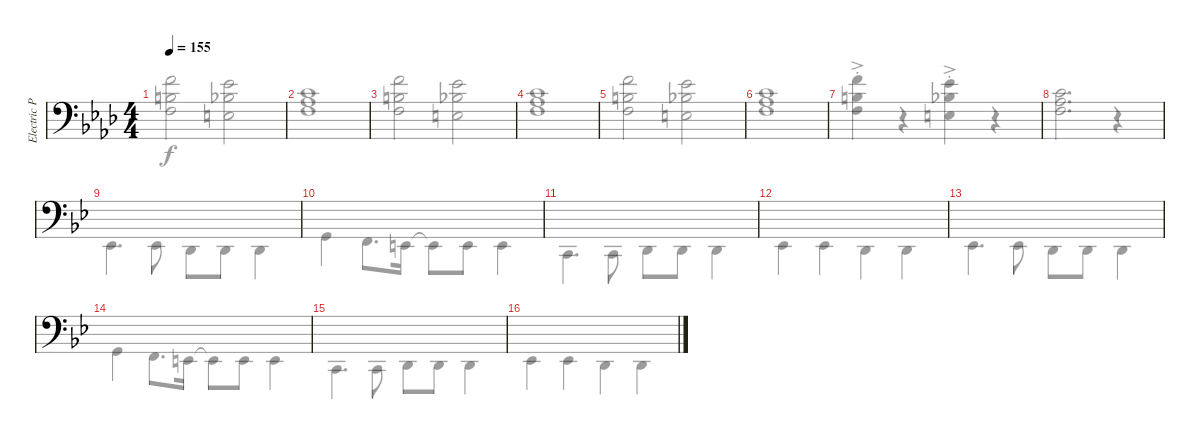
\track ("Electric Piano (Staff 2)" "Electric P") {instrument electricgrandpiano}
\staff {score}
\tuning (E4 B3 G3 D3 A2 E2 B1) {hide}
\voice
\ts (4 4)
\section ("" "")
\tempo 155
\clef f4
\ks ab
|
|
|
|
|
|
|
|
\ks bb
|
|
|
|
|
|
|
\voice
\clef f4
\ks ab
(1.1 0.2 3.4).2{dy f} (4.2 3.3 2.4).2 |
(1.2 1.3 3.4).1 |
(1.1 0.2 3.4).2 (4.2 3.3 2.4).2 |
(1.2 1.3 3.4).1 |
(1.1 0.2 3.4).2 (4.2 3.3 2.4).2 |
(1.2 1.3 3.4).1 |
(1.1{ac st} 0.2{ac st} 3.4{ac st}).4 r.4 (4.2{ac st} 3.3{ac st} 2.4{ac st}).4 r.4 |
(1.2 1.3 3.4).2{d} r.4 |
\ks bb
4.7.4{d} 4.7.8 3.7.8 3.7.8 3.7.4 |
3.6.4 1.6.8{d} 0.6.16 0.6{t}.8 0.6.8 0.6.4 |
1.7.4{d} 1.7.8 3.7.8 3.7.8 3.7.4 |
4.7.4 4.7.4 3.7.4 3.7.4 |
4.7.4{d} 4.7.8 3.7.8 3.7.8 3.7.4 |
3.6.4 1.6.8{d} 0.6.16 0.6{t}.8 0.6.8 0.6.4 |
1.7.4{d} 1.7.8 3.7.8 3.7.8 3.7.4 |
4.7.4 4.7.4 3.7.4 3.7.4
